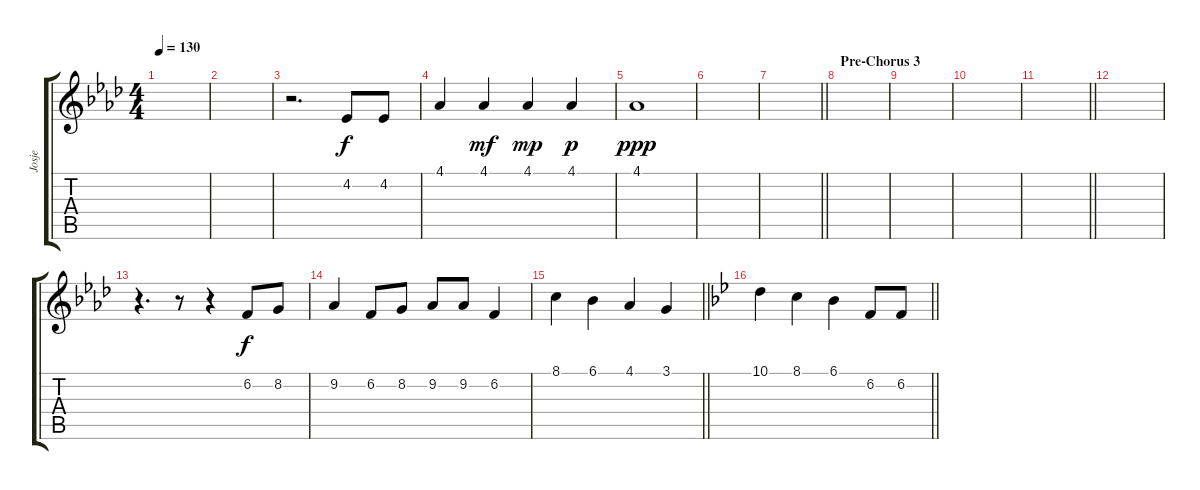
\track ("Josje" "Josje") {instrument clarinet}
\staff {score tabs}
\tuning (E4 B3 G3 D3 A2 E2) {hide}
\ts (4 4)
\tempo 130
\clef g2
\ks ab
|
|
r.2{d} 4.2.8 4.2.8 |
4.1.4 4.1.4{dy mf} 4.1.4{dy mp} 4.1.4{dy p} |
4.1.1{dy ppp} |
|
\barLineRight lightlight
|
\section ("" "Pre-Chorus 3")
|
|
|
\barLineRight lightlight
|
|
r.4{d} r.8 r.4 6.2.8{dy f} 8.2.8 |
9.2.4 6.2.8 8.2.8 9.2.8 9.2.8 6.2.4 |
\barLineRight lightlight
8.1.4 6.1.4 4.1.4 3.1.4 |
\barLineRight lightlight
\ks bb
10.1.4 8.1.4 6.1.4 6.2.8 6.2.8
